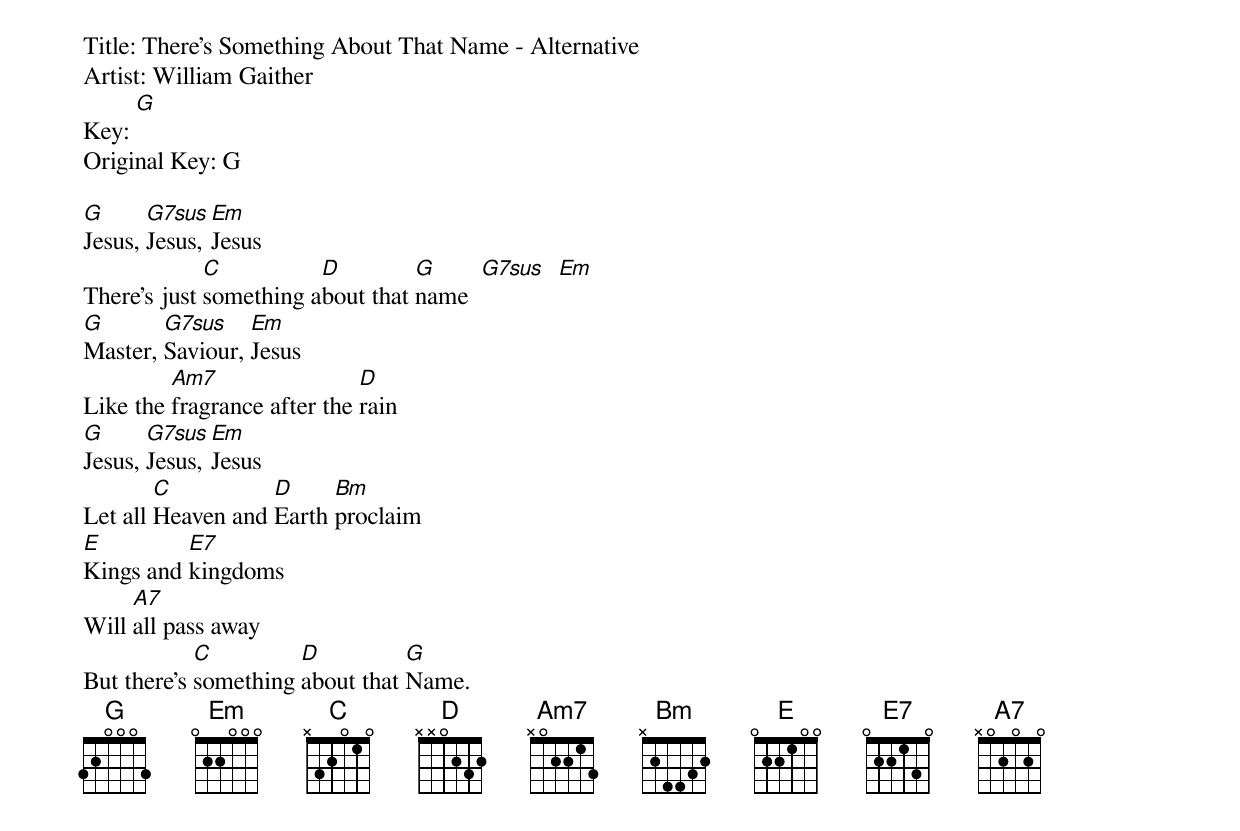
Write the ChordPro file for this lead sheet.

Title: There's Something About That Name - Alternative
Artist: William Gaither
Key: [G]
Original Key: G

[G]Jesus, [G7sus]Jesus, [Em]Jesus
There's just [C]something a[D]bout that [G]name  [G7sus]  [Em]
[G]Master, [G7sus]Saviour, [Em]Jesus
Like the [Am7]fragrance after the [D]rain
[G]Jesus, [G7sus]Jesus, [Em]Jesus
Let all [C]Heaven and [D]Earth [Bm]proclaim
[E]Kings and [E7]kingdoms
Will [A7]all pass away
But there's [C]something [D]about that [G]Name.
